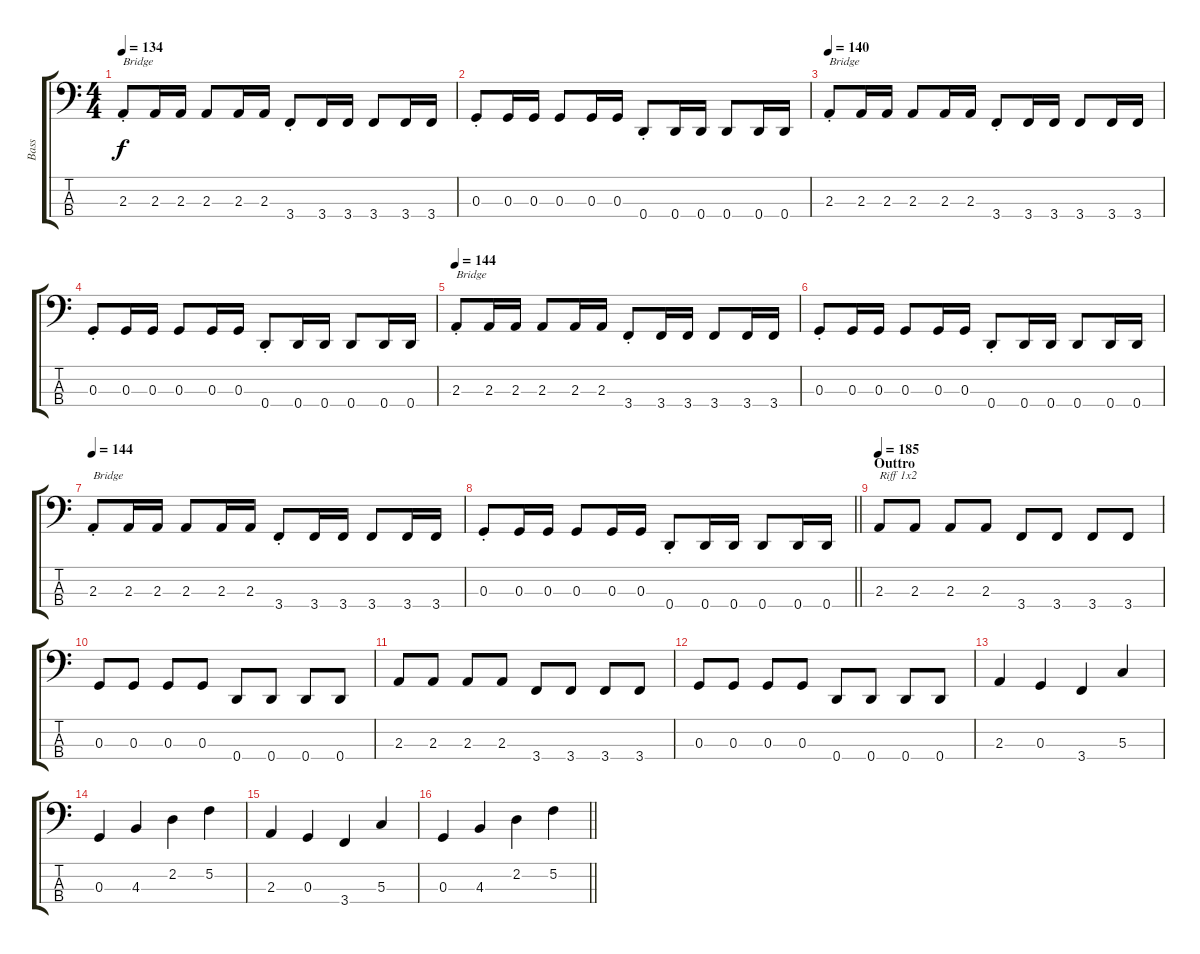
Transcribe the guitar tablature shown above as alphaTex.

\track ("Bass " "Bass ") {instrument electricbassfinger}
\staff {score tabs}
\tuning (F2 C2 G1 D1) {hide}
\ts (4 4)
\tempo 134
\clef f4
\ks c
2.3{st}.8{txt "Bridge" dy f} 2.3.16 2.3.16 2.3.8 2.3.16 2.3.16 3.4{st}.8 3.4.16 3.4.16 3.4.8 3.4.16 3.4.16 |
0.3{st}.8 0.3.16 0.3.16 0.3.8 0.3.16 0.3.16 0.4{st}.8 0.4.16 0.4.16 0.4.8 0.4.16 0.4.16 |
\tempo 140
2.3{st}.8{txt "Bridge"} 2.3.16 2.3.16 2.3.8 2.3.16 2.3.16 3.4{st}.8 3.4.16 3.4.16 3.4.8 3.4.16 3.4.16 |
0.3{st}.8 0.3.16 0.3.16 0.3.8 0.3.16 0.3.16 0.4{st}.8 0.4.16 0.4.16 0.4.8 0.4.16 0.4.16 |
\tempo 144
2.3{st}.8{txt "Bridge"} 2.3.16 2.3.16 2.3.8 2.3.16 2.3.16 3.4{st}.8 3.4.16 3.4.16 3.4.8 3.4.16 3.4.16 |
0.3{st}.8 0.3.16 0.3.16 0.3.8 0.3.16 0.3.16 0.4{st}.8 0.4.16 0.4.16 0.4.8 0.4.16 0.4.16 |
\tempo 144
2.3{st}.8{txt "Bridge"} 2.3.16 2.3.16 2.3.8 2.3.16 2.3.16 3.4{st}.8 3.4.16 3.4.16 3.4.8 3.4.16 3.4.16 |
\barLineRight lightlight
0.3{st}.8 0.3.16 0.3.16 0.3.8 0.3.16 0.3.16 0.4{st}.8 0.4.16 0.4.16 0.4.8 0.4.16 0.4.16 |
\section ("" "Outtro")
\tempo 185
2.3.8{txt "Riff 1x2"} 2.3.8 2.3.8 2.3.8 3.4.8 3.4.8 3.4.8 3.4.8 |
0.3.8 0.3.8 0.3.8 0.3.8 0.4.8 0.4.8 0.4.8 0.4.8 |
2.3.8 2.3.8 2.3.8 2.3.8 3.4.8 3.4.8 3.4.8 3.4.8 |
0.3.8 0.3.8 0.3.8 0.3.8 0.4.8 0.4.8 0.4.8 0.4.8 |
2.3.4 0.3.4 3.4.4 5.3.4 |
0.3.4 4.3.4 2.2.4 5.2.4 |
2.3.4 0.3.4 3.4.4 5.3.4 |
\barLineRight lightlight
0.3.4 4.3.4 2.2.4 5.2.4
